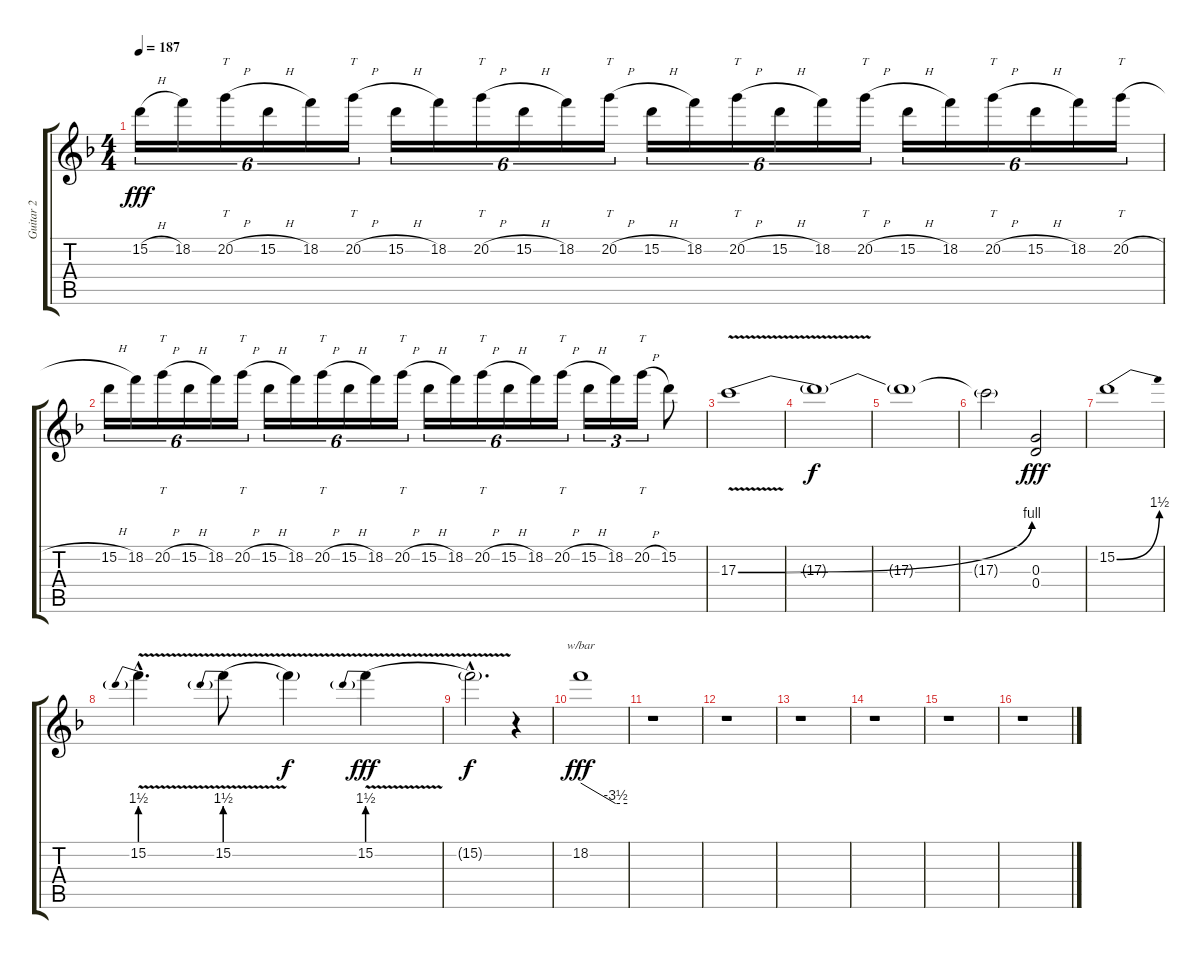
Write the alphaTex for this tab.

\track ("Guitar 2" "Guitar 2") {instrument distortionguitar}
\staff {score tabs}
\tuning (E4 B3 G3 D3 A2 E2) {hide}
\ts (4 4)
\tempo 187
\clef g2
\ks f
15.2{h}.16{tu (6 4) dy fff instrument distortionguitar} 18.2.16{tu (6 4)} 20.2{h}.16{tt tu (6 4)} 15.2{h}.16{tu (6 4)} 18.2.16{tu (6 4)} 20.2{h}.16{tt tu (6 4)} 15.2{h}.16{tu (6 4)} 18.2.16{tu (6 4)} 20.2{h}.16{tt tu (6 4)} 15.2{h}.16{tu (6 4)} 18.2.16{tu (6 4)} 20.2{h}.16{tt tu (6 4)} 15.2{h}.16{tu (6 4)} 18.2.16{tu (6 4)} 20.2{h}.16{tt tu (6 4)} 15.2{h}.16{tu (6 4)} 18.2.16{tu (6 4)} 20.2{h}.16{tt tu (6 4)} 15.2{h}.16{tu (6 4)} 18.2.16{tu (6 4)} 20.2{h}.16{tt tu (6 4)} 15.2{h}.16{tu (6 4)} 18.2.16{tu (6 4)} 20.2{h}.16{tt tu (6 4)} |
15.2{h}.16{tu (6 4)} 18.2.16{tu (6 4)} 20.2{h}.16{tt tu (6 4)} 15.2{h}.16{tu (6 4)} 18.2.16{tu (6 4)} 20.2{h}.16{tt tu (6 4)} 15.2{h}.16{tu (6 4)} 18.2.16{tu (6 4)} 20.2{h}.16{tt tu (6 4)} 15.2{h}.16{tu (6 4)} 18.2.16{tu (6 4)} 20.2{h}.16{tt tu (6 4)} 15.2{h}.16{tu (6 4)} 18.2.16{tu (6 4)} 20.2{h}.16{tt tu (6 4)} 15.2{h}.16{tu (6 4)} 18.2.16{tu (6 4)} 20.2{h}.16{tt tu (6 4)} 15.2{h}.16{tu (3 2)} 18.2.16{tu (3 2)} 20.2{h}.16{tt tu (3 2)} 15.2.8 |
17.3{be (bend 0 0 60 4) v}.1 |
17.3{t}.1{dy f} |
17.3{t}.1 |
17.3{t}.2 (0.3 0.4).2{dy fff} |
15.2{be (bend 0 0 60 6)}.1 |
15.2{be (prebend 0 6 60 6) v hac}.4{d} 15.2{be (prebend 0 6 60 6) v}.8 15.2{t}.4{dy f} 15.2{be (prebend 0 6 60 6) v}.4{dy fff} |
15.2{hac t}.2{d dy f} r.4 |
18.2.1{tbe (custom default 0 0 45 -14 60 -14) dy fff} |
r.1 |
r.1 |
r.1 |
r.1 |
r.1 |
r.1
